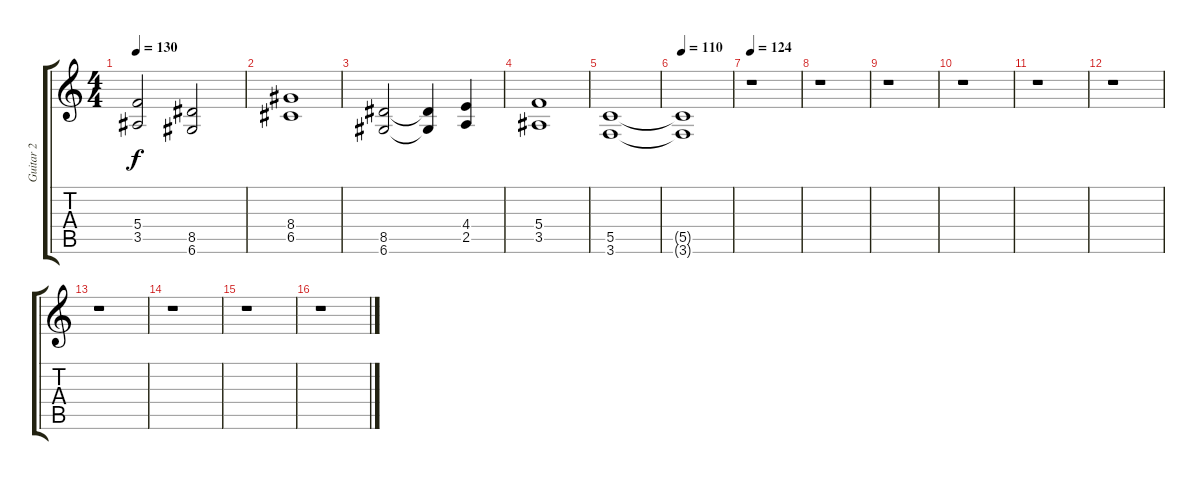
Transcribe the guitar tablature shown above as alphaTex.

\track ("Guitar 2" "Guitar 2") {instrument overdrivenguitar}
\staff {score tabs}
\tuning (D4 A3 F3 C3 G2 D2) {hide}
\ts (4 4)
\tempo 130
\clef g2
\ks c
(5.4 3.5).2{dy f} (8.5 6.6).2 |
(8.4 6.5).1 |
(8.5 6.6).2 (8.5{t} 6.6{t}).4 (4.4 2.5).4 |
(5.4 3.5).1 |
(5.5 3.6).1 |
\tempo 110
(5.5{t} 3.6{t}).1 |
\tempo 124
r.1 |
r.1 |
r.1 |
r.1 |
r.1 |
r.1 |
r.1 |
r.1 |
r.1 |
r.1
